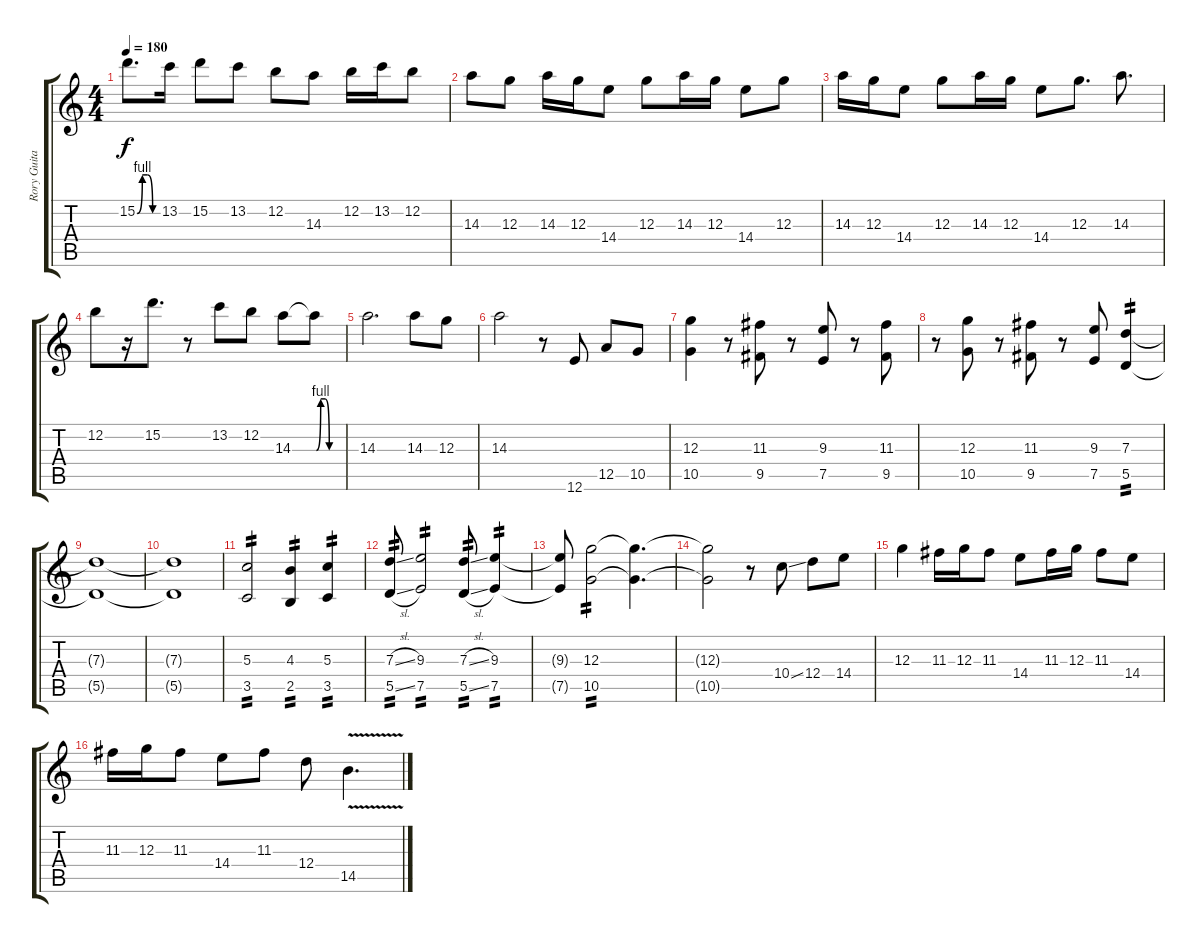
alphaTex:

\track ("Rory Guitar" "Rory Guita") {instrument distortionguitar}
\staff {score tabs}
\tuning (E4 B3 G3 D3 A2 E2) {hide}
\ts (4 4)
\tempo 180
\clef g2
\ks c
15.2{be (custom 0 0 15 4 30 4 45 0 60 0)}.8{d dy f} 13.2.16 15.2.8 13.2.8 12.2.8 14.3.8 12.2.16 13.2.16 12.2.8 |
14.3.8 12.3.8 14.3.16 12.3.16 14.4.8 12.3.8 14.3.16 12.3.16 14.4.8 12.3.8 |
14.3.16 12.3.16 14.4.8 12.3.8 14.3.16 12.3.16 14.4.8 12.3.8{d} 14.3.8{d} |
12.2.8 r.16 15.2.8{d} r.8 13.2.8 12.2.8 14.3.8 14.3{be (custom 0 0 10 4 20 4 30 0 60 0) t}.8 |
14.3.2{d} 14.3.8 12.3.8 |
14.3.2 r.8 12.6.8 12.5.8 10.5.8 |
(12.3 10.5).4 r.8 (11.3 9.5).8 r.8 (9.3 7.5).8 r.8 (11.3 9.5).8 |
r.8 (12.3 10.5).8 r.8 (11.3 9.5).8 r.8 (9.3 7.5).8 (7.3 5.5).4{tp 2} |
(7.3{t} 5.5{t}).1 |
(7.3{t} 5.5{t}).1 |
(5.3 3.5).2{tp 2} (4.3 2.5).4{tp 2} (5.3 3.5).4{tp 2} |
(7.3{sl} 5.5{sl}).8{tp 2} (9.3 7.5).2{tp 2} (7.3{sl} 5.5{sl}).8{tp 2} (9.3 7.5).4{tp 2} |
(9.3{t} 7.5{t}).8 (12.3 10.5).2{tp 2} (12.3{t} 10.5{t}).4{d} |
(12.3{t} 10.5{t}).2 r.8 10.4{ss}.8 12.4.8 14.4.8 |
12.3.4 11.3.16 12.3.16 11.3.8 14.4.8 11.3.16 12.3.16 11.3.8 14.4.8 |
11.3.16 12.3.16 11.3.8 14.4.8 11.3.8 12.4.8 14.5{v}.4{d}
